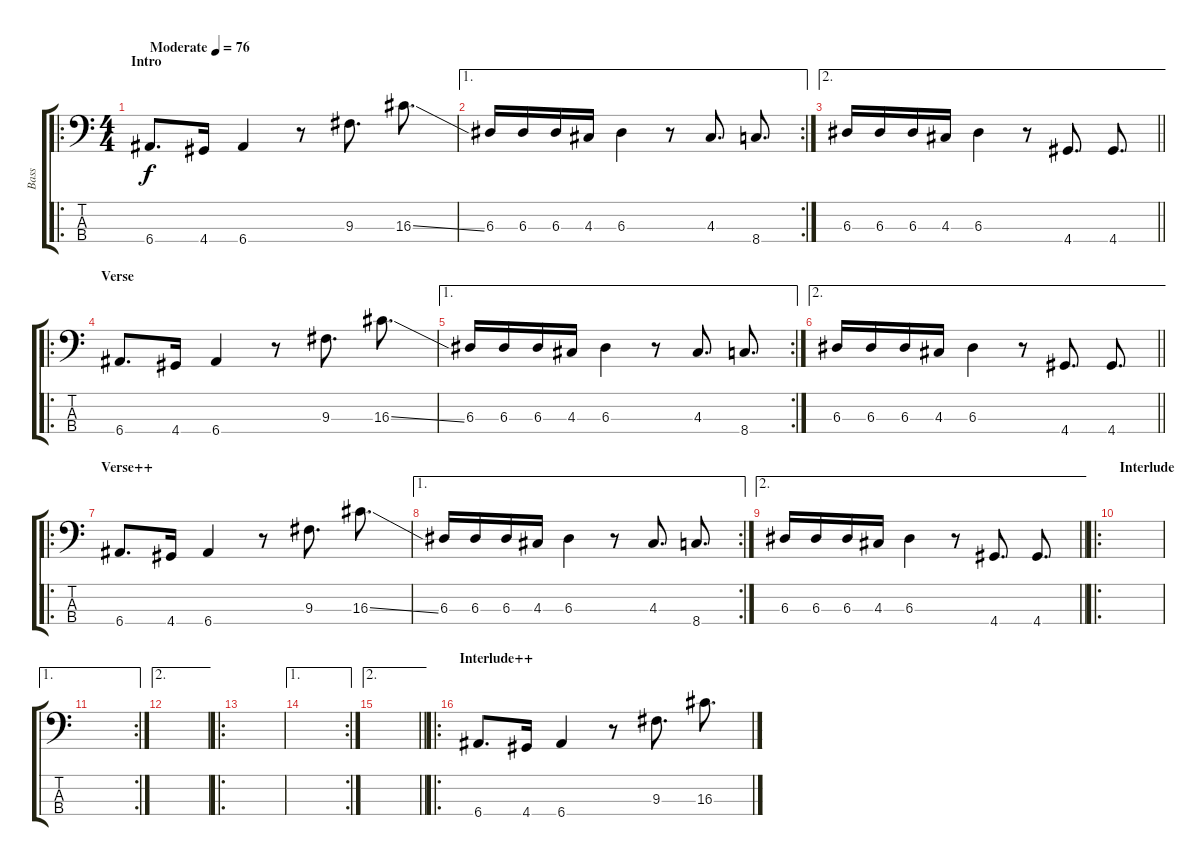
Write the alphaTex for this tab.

\track ("Bass" "Bass") {instrument electricbassfinger}
\staff {score tabs}
\tuning (G2 D2 A1 E1) {hide}
\ro
\ts (4 4)
\section ("" "Intro")
\tempo (76 "Moderate")
\clef f4
\ks c
6.4.8{d dy f instrument electricbassfinger} 4.4.16 6.4.4 r.8 9.3.8{d} 16.3{ss}.8{d} |
\ae 1
\rc 2
6.3.16 6.3.16 6.3.16 4.3.16 6.3.4 r.8 4.3.8{d} 8.4.8{d} |
\ae 2
\barLineRight lightlight
6.3.16 6.3.16 6.3.16 4.3.16 6.3.4 r.8 4.4.8{d} 4.4.8{d} |
\ro
\section ("" "Verse")
6.4.8{d} 4.4.16 6.4.4 r.8 9.3.8{d} 16.3{ss}.8{d} |
\ae 1
\rc 2
6.3.16 6.3.16 6.3.16 4.3.16 6.3.4 r.8 4.3.8{d} 8.4.8{d} |
\ae 2
\barLineRight lightlight
6.3.16 6.3.16 6.3.16 4.3.16 6.3.4 r.8 4.4.8{d} 4.4.8{d} |
\ro
\section ("" "Verse++")
6.4.8{d} 4.4.16 6.4.4 r.8 9.3.8{d} 16.3{ss}.8{d} |
\ae 1
\rc 2
6.3.16 6.3.16 6.3.16 4.3.16 6.3.4 r.8 4.3.8{d} 8.4.8{d} |
\ae 2
\barLineRight lightlight
6.3.16 6.3.16 6.3.16 4.3.16 6.3.4 r.8 4.4.8{d} 4.4.8{d} |
\ro
\section ("" "Interlude")
|
\ae 1
\rc 2
|
\ae 2
|
\ro
|
\ae 1
\rc 2
|
\ae 2
\barLineRight lightlight
|
\ro
\section ("" "Interlude++")
6.4.8{d} 4.4.16 6.4.4 r.8 9.3.8{d} 16.3{ss}.8{d}
